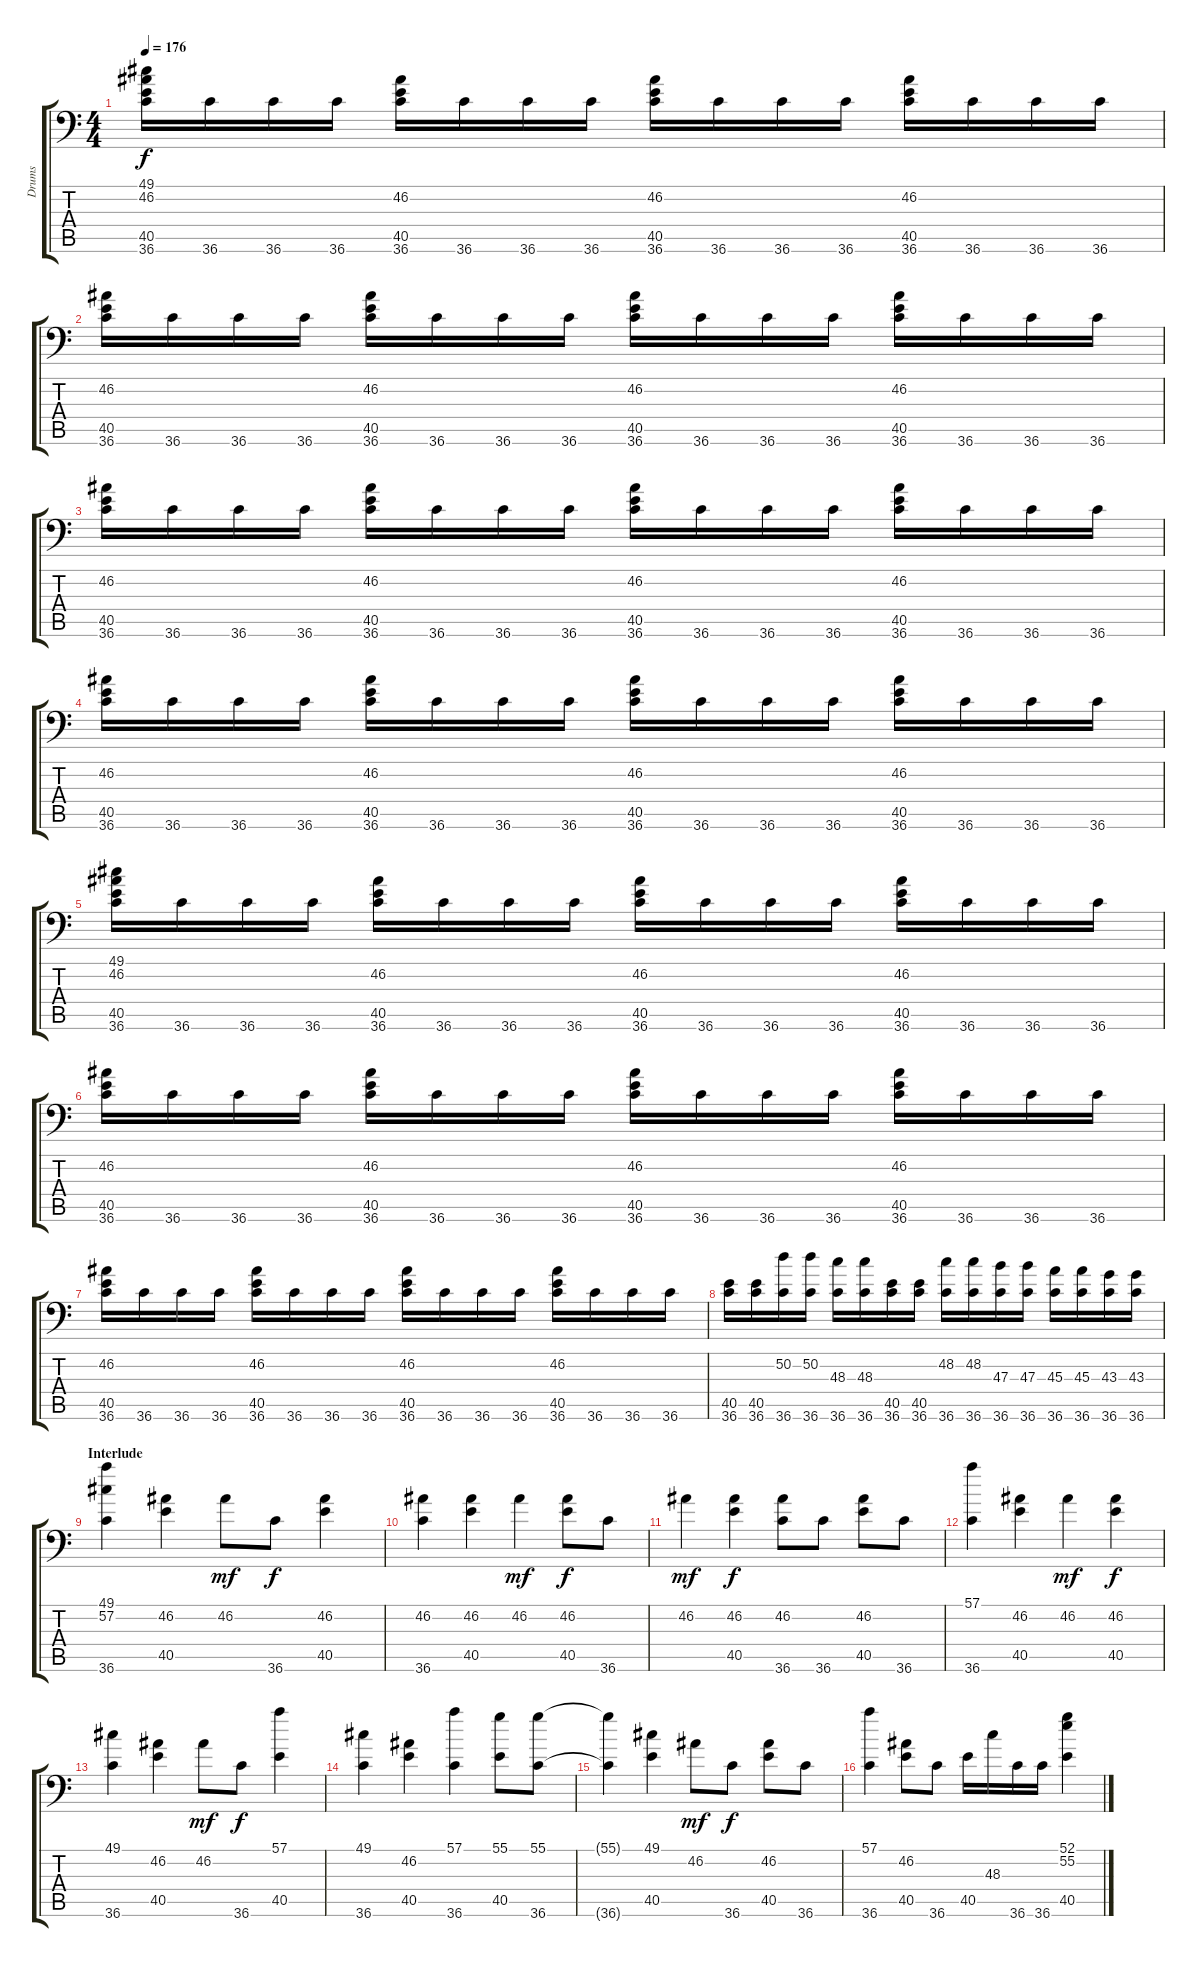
\track ("Drums" "Drums") {instrument acousticgrandpiano}
\staff {score tabs}
\tuning (C-1 C-1 C-1 C-1 C-1 C-1) {hide}
\ts (4 4)
\tempo 176
\clef f4
\ks c
(49.1 46.2 40.5 36.6).16{dy f} 36.6.16 36.6.16 36.6.16 (46.2 40.5 36.6).16 36.6.16 36.6.16 36.6.16 (46.2 40.5 36.6).16 36.6.16 36.6.16 36.6.16 (46.2 40.5 36.6).16 36.6.16 36.6.16 36.6.16 |
(46.2 40.5 36.6).16 36.6.16 36.6.16 36.6.16 (46.2 40.5 36.6).16 36.6.16 36.6.16 36.6.16 (46.2 40.5 36.6).16 36.6.16 36.6.16 36.6.16 (46.2 40.5 36.6).16 36.6.16 36.6.16 36.6.16 |
(46.2 40.5 36.6).16 36.6.16 36.6.16 36.6.16 (46.2 40.5 36.6).16 36.6.16 36.6.16 36.6.16 (46.2 40.5 36.6).16 36.6.16 36.6.16 36.6.16 (46.2 40.5 36.6).16 36.6.16 36.6.16 36.6.16 |
(46.2 40.5 36.6).16 36.6.16 36.6.16 36.6.16 (46.2 40.5 36.6).16 36.6.16 36.6.16 36.6.16 (46.2 40.5 36.6).16 36.6.16 36.6.16 36.6.16 (46.2 40.5 36.6).16 36.6.16 36.6.16 36.6.16 |
(49.1 46.2 40.5 36.6).16 36.6.16 36.6.16 36.6.16 (46.2 40.5 36.6).16 36.6.16 36.6.16 36.6.16 (46.2 40.5 36.6).16 36.6.16 36.6.16 36.6.16 (46.2 40.5 36.6).16 36.6.16 36.6.16 36.6.16 |
(46.2 40.5 36.6).16 36.6.16 36.6.16 36.6.16 (46.2 40.5 36.6).16 36.6.16 36.6.16 36.6.16 (46.2 40.5 36.6).16 36.6.16 36.6.16 36.6.16 (46.2 40.5 36.6).16 36.6.16 36.6.16 36.6.16 |
(46.2 40.5 36.6).16 36.6.16 36.6.16 36.6.16 (46.2 40.5 36.6).16 36.6.16 36.6.16 36.6.16 (46.2 40.5 36.6).16 36.6.16 36.6.16 36.6.16 (46.2 40.5 36.6).16 36.6.16 36.6.16 36.6.16 |
(40.5 36.6).16 (40.5 36.6).16 (50.2 36.6).16 (50.2 36.6).16 (48.3 36.6).16 (48.3 36.6).16 (40.5 36.6).16 (40.5 36.6).16 (48.2 36.6).16 (48.2 36.6).16 (47.3 36.6).16 (47.3 36.6).16 (45.3 36.6).16 (45.3 36.6).16 (43.3 36.6).16 (43.3 36.6).16 |
\section ("" "Interlude")
(49.1 57.2 36.6).4 (46.2 40.5).4 46.2.8{dy mf} 36.6.8{dy f} (46.2 40.5).4 |
(46.2 36.6).4 (46.2 40.5).4 46.2.4{dy mf} (46.2 40.5).8{dy f} 36.6.8 |
46.2.4{dy mf} (46.2 40.5).4{dy f} (46.2 36.6).8 36.6.8 (46.2 40.5).8 36.6.8 |
(57.1 36.6).4 (46.2 40.5).4 46.2.4{dy mf} (46.2 40.5).4{dy f} |
(49.1 36.6).4 (46.2 40.5).4 46.2.8{dy mf} 36.6.8{dy f} (57.1 40.5).4 |
(49.1 36.6).4 (46.2 40.5).4 (57.1 36.6).4 (55.1 40.5).8 (55.1 36.6).8 |
(55.1{t} 36.6{t}).4 (49.1 40.5).4 46.2.8{dy mf} 36.6.8{dy f} (46.2 40.5).8 36.6.8 |
(57.1 36.6).4 (46.2 40.5).8 36.6.8 40.5.16 48.3.16 36.6.16 36.6.16 (52.1 55.2 40.5).4
